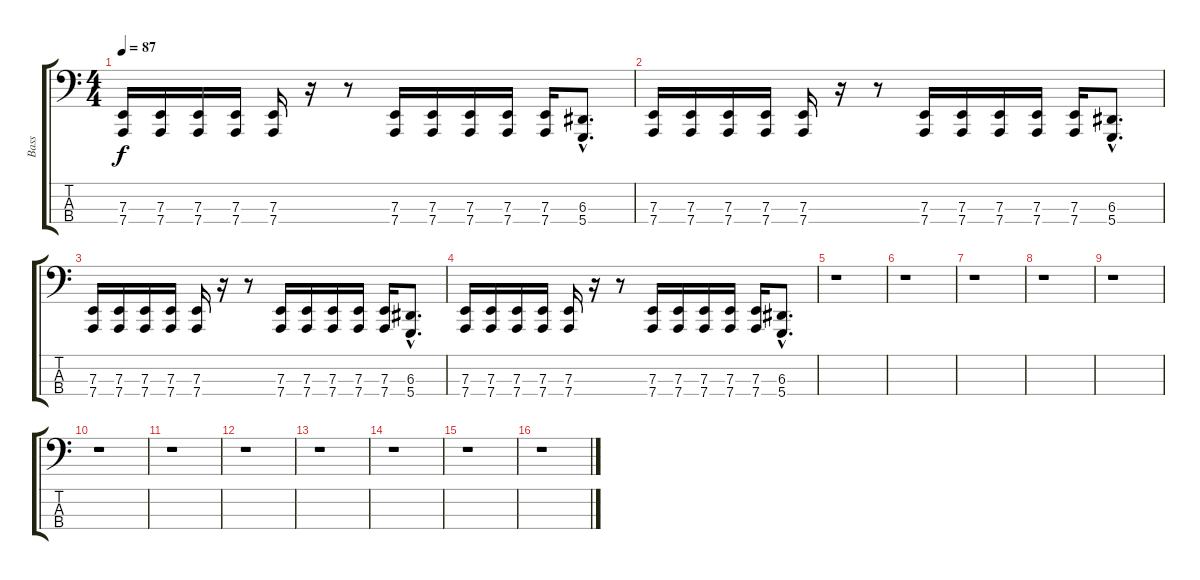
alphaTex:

\track ("Bass" "Bass") {instrument lead2sawtooth}
\staff {score tabs}
\tuning (G2 D2 A1 D1) {hide}
\ts (4 4)
\tempo 87
\clef f4
\ks c
(7.3 7.4).16{dy f} (7.3 7.4).16 (7.3 7.4).16 (7.3 7.4).16 (7.3 7.4).16 r.16 r.8 (7.3 7.4).16 (7.3 7.4).16 (7.3 7.4).16 (7.3 7.4).16 (7.3 7.4).16 (6.3{hac} 5.4{hac}).8{d} |
(7.3 7.4).16 (7.3 7.4).16 (7.3 7.4).16 (7.3 7.4).16 (7.3 7.4).16 r.16 r.8 (7.3 7.4).16 (7.3 7.4).16 (7.3 7.4).16 (7.3 7.4).16 (7.3 7.4).16 (6.3{hac} 5.4{hac}).8{d} |
(7.3 7.4).16 (7.3 7.4).16 (7.3 7.4).16 (7.3 7.4).16 (7.3 7.4).16 r.16 r.8 (7.3 7.4).16 (7.3 7.4).16 (7.3 7.4).16 (7.3 7.4).16 (7.3 7.4).16 (6.3{hac} 5.4{hac}).8{d} |
(7.3 7.4).16 (7.3 7.4).16 (7.3 7.4).16 (7.3 7.4).16 (7.3 7.4).16 r.16 r.8 (7.3 7.4).16 (7.3 7.4).16 (7.3 7.4).16 (7.3 7.4).16 (7.3 7.4).16 (6.3{hac} 5.4{hac}).8{d} |
r.1 |
r.1 |
r.1 |
r.1 |
r.1 |
r.1 |
r.1 |
r.1 |
r.1 |
r.1 |
r.1 |
r.1
